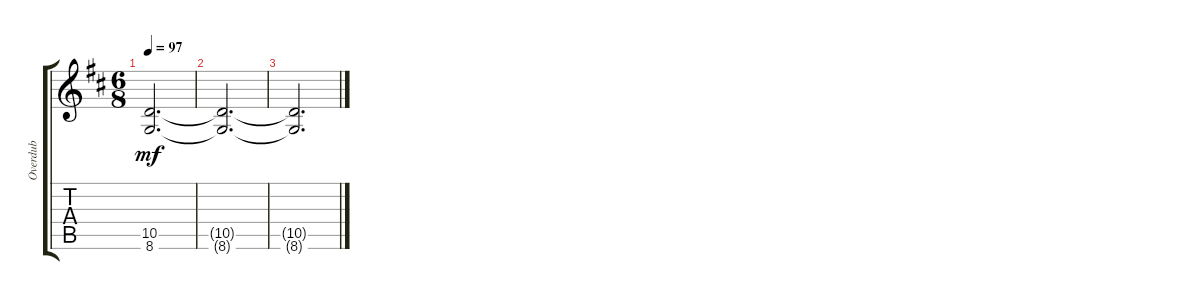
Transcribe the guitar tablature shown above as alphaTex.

\track ("Overdub" "Overdub") {instrument overdrivenguitar}
\staff {score tabs}
\tuning (B3 Gb3 D3 A2 E2 B1) {hide}
\ts (6 8)
\tempo 97
\clef g2
\ks bminor
(10.5{t} 8.6{t}).2{d dy mf} |
(10.5{t} 8.6{t}).2{d} |
(10.5{t} 8.6{t}).2{d}
